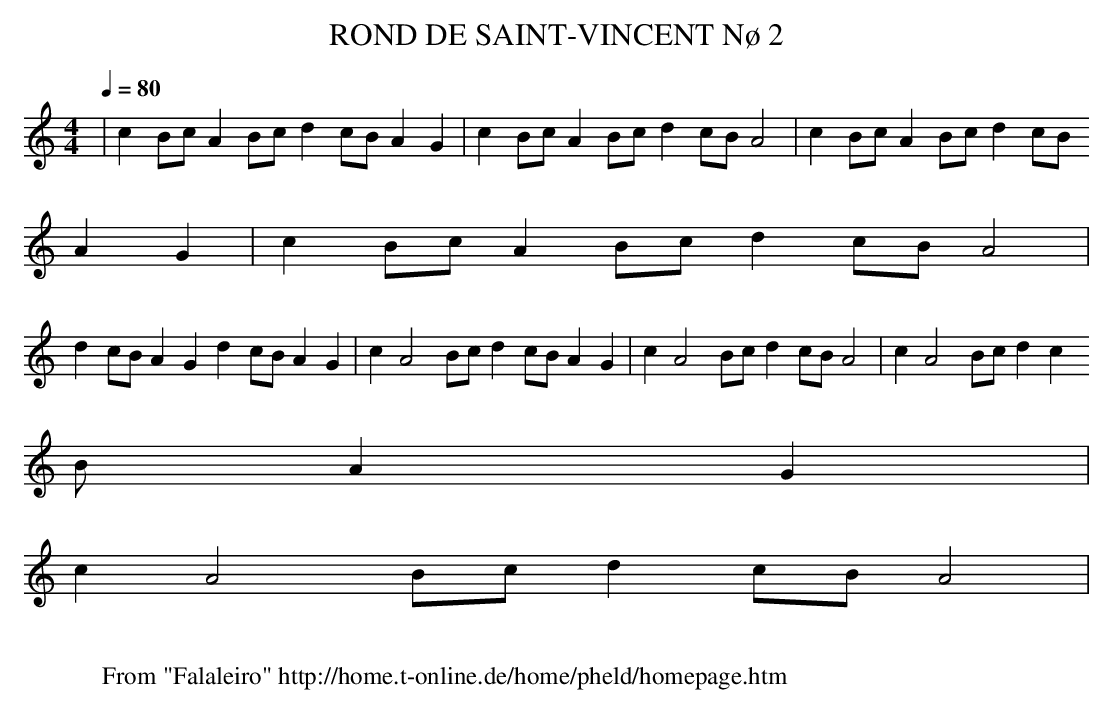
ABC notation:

X:1
T:ROND DE SAINT-VINCENT Nø 2
M:4/4
L:1/4
Q:1/4=80
K:C
|cB/2c/2AB/2c/2 dc/2B/2AG|cB/2c/2AB/2c/2 dc/2B/2A2|cB/2c/2AB/2c/2 dc/2B/
2AG|cB/2c/2AB/2c/2 dc/2B/2A2|
dc/2B/2AG dc/2B/2AG|cA2B/2c/2 dc/2B/2AG|cA2B/2c/2 dc/2B/2A2|cA2B/2c/2 dc
/2B/2AG|
cA2B/2c/2 dc/2B/2A2|
W:
W: From "Falaleiro" http://home.t-online.de/home/pheld/homepage.htm
